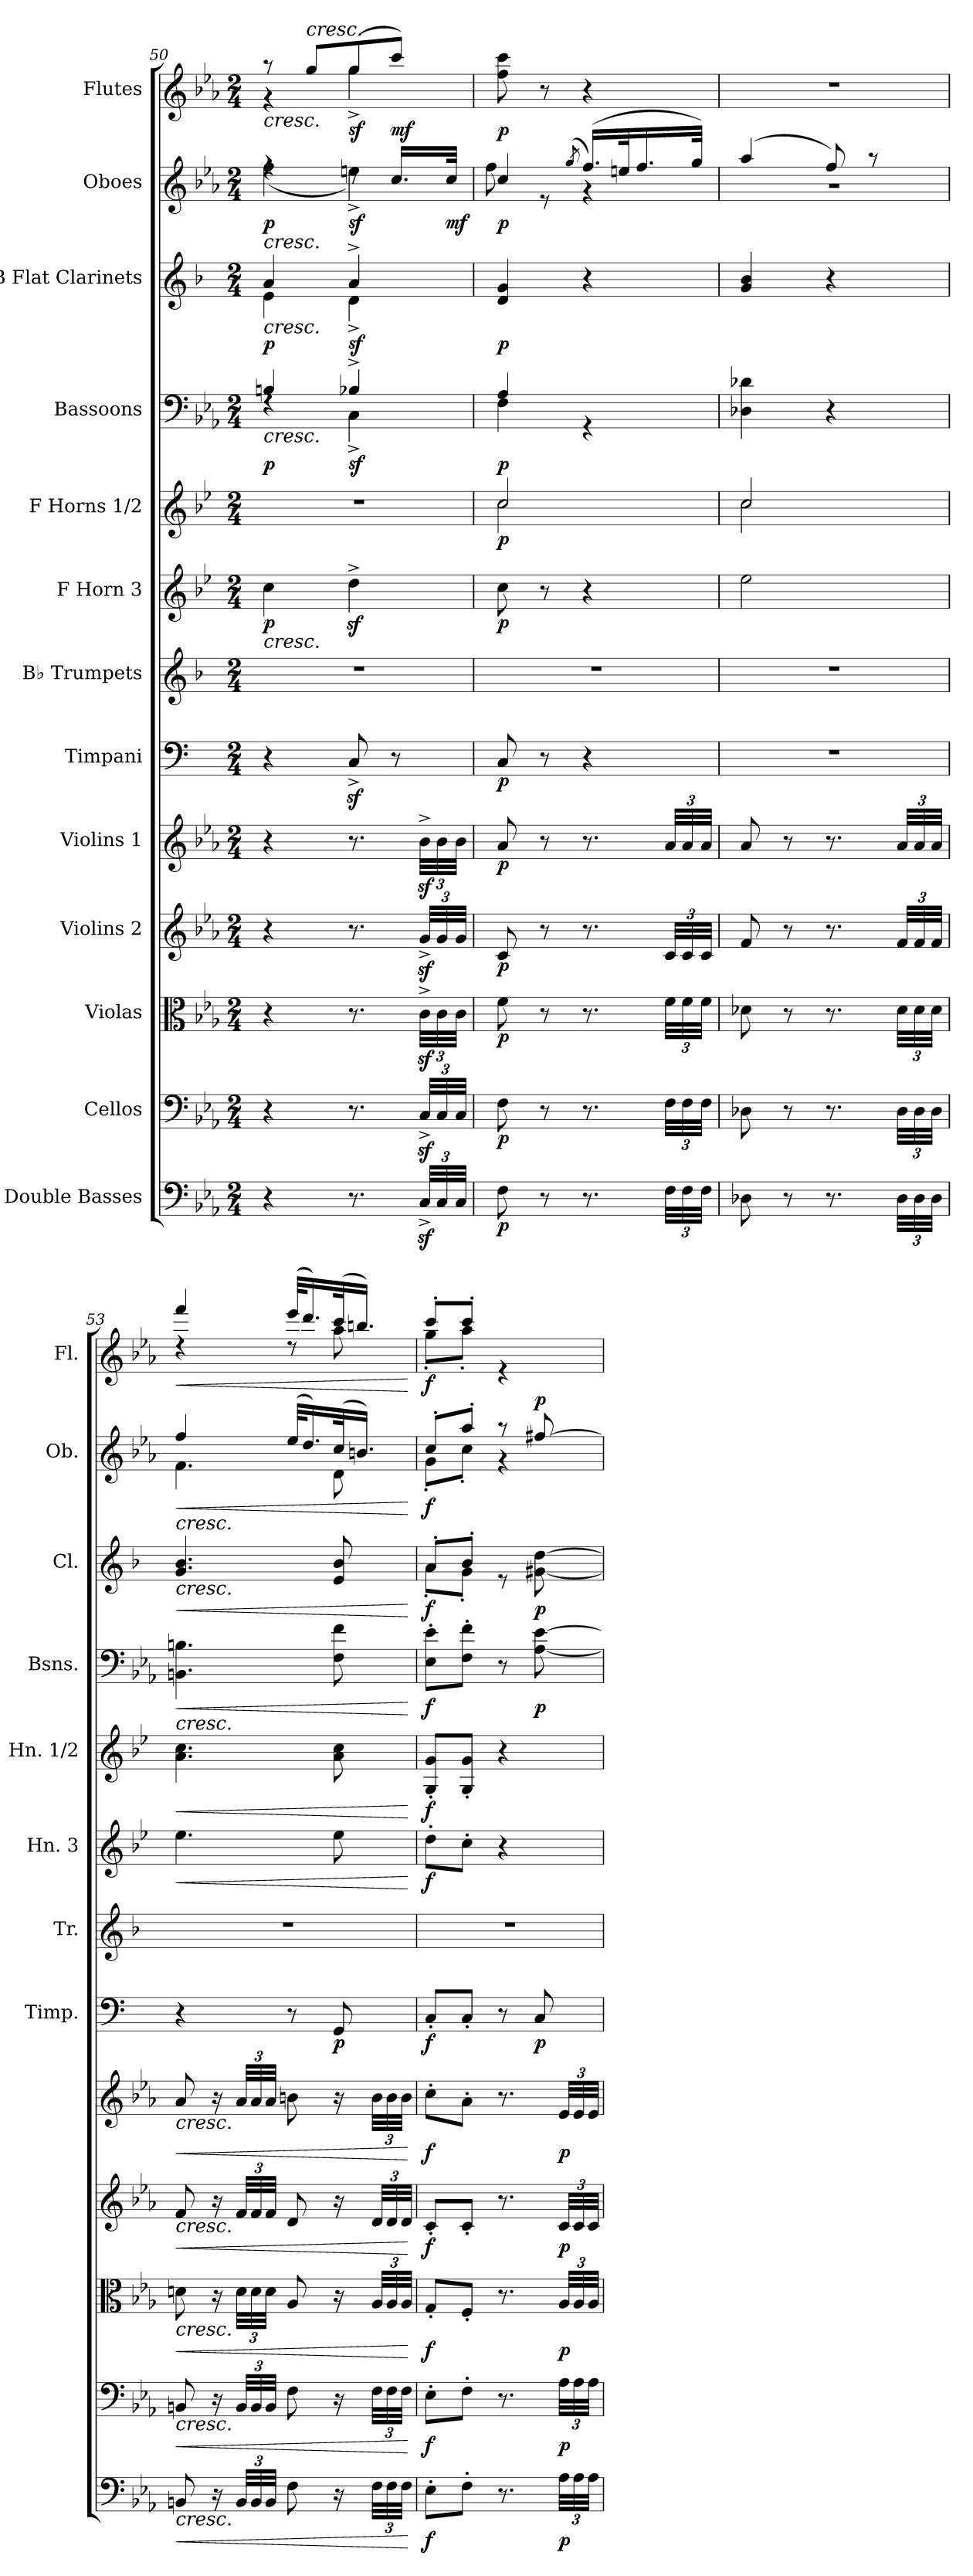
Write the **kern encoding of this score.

**kern	**dynam	**kern	**dynam	**kern	**dynam	**kern	**dynam	**kern	**dynam	**kern	**dynam	**kern	**kern	**dynam	**kern	**dynam	**kern	**dynam	**kern	**dynam	**kern	**dynam	**kern	**dynam
*part13	*part13	*part12	*part12	*part11	*part11	*part10	*part10	*part9	*part9	*part8	*part8	*part7	*part6	*part6	*part5	*part5	*part4	*part4	*part3	*part3	*part2	*part2	*part1	*part1
*staff13	*staff13	*staff12	*staff12	*staff11	*staff11	*staff10	*staff10	*staff9	*staff9	*staff8	*staff8	*staff7	*staff6	*staff6	*staff5	*staff5	*staff4	*staff4	*staff3	*staff3	*staff2	*staff2	*staff1	*staff1
*I"Double Basses	*	*I"Cellos	*	*I"Violas	*	*I"Violins 2	*	*I"Violins 1	*	*I"Timpani	*	*I"B♭ Trumpets	*I"F Horn 3	*	*I"F Horns 1/2	*	*I"Bassoons	*	*I"B Flat Clarinets	*	*I"Oboes	*	*I"Flutes	*
*	*	*	*	*	*	*	*	*	*	*I'Timp.	*	*I'Tr.	*I'Hn. 3	*	*I'Hn. 1/2	*	*I'Bsns.	*	*I'Cl.	*	*I'Ob.	*	*I'Fl.	*
*clefF4	*	*clefF4	*	*clefC3	*	*clefG2	*	*clefG2	*	*clefF4	*	*clefG2	*clefG2	*	*clefG2	*	*clefF4	*	*clefG2	*	*clefG2	*	*clefG2	*
*ITrd7c12	*	*	*	*	*	*	*	*	*	*	*	*ITrd1c2	*ITrd4c7	*	*ITrd4c7	*	*	*	*ITrd1c2	*	*	*	*	*
*k[b-e-a-]	*	*k[b-e-a-]	*	*k[b-e-a-]	*	*k[b-e-a-]	*	*k[b-e-a-]	*	*k[]	*	*k[b-e-a-]	*k[b-e-a-]	*	*k[b-e-a-]	*	*k[b-e-a-]	*	*k[b-e-a-]	*	*k[b-e-a-]	*	*k[b-e-a-]	*
*M2/4	*	*M2/4	*	*M2/4	*	*M2/4	*	*M2/4	*	*M2/4	*	*M2/4	*M2/4	*	*M2/4	*	*M2/4	*	*M2/4	*	*M2/4	*	*M2/4	*
=50	=50	=50	=50	=50	=50	=50	=50	=50	=50	=50	=50	=50	=50	=50	=50	=50	=50	=50	=50	=50	=50	=50	=50	=50
*	*	*	*	*	*	*	*	*	*	*	*	*	*	*	*	*	*^	*	*^	*	*	*	*	*
!	!	!	!	!	!	!	!	!	!	!	!	!	!	!	!	!	!	!	!	!	!	!	!LO:TX:b:i:t=cresc.	!	!	!
!	!	!	!	!	!	!	!	!	!	!	!	!	!	!	!	!	!	!	!	!LO:TX:b:i:t=cresc.	!	!	!	!	!	!
!	!	!	!	!	!	!	!	!	!	!	!	!	!	!	!	!	!LO:TX:b:i:t=cresc.	!	!	!	!	!	!	!	!	!
!	!	!	!	!	!	!	!	!	!	!	!	!	!LO:TX:b:i:t=cresc.	!	!	!	!	!	!	!	!	!	!	!	!	!
!	!	!	!	!	!	!	!	!	!	!	!	!	!	!LO:DY:b	!	!	!	!	!LO:DY:b	!	!	!LO:DY:b	!	!LO:HP:b	!	!LO:HP:b
*	*	*	*	*	*	*	*	*	*	*	*	*	*	*	*	*	*	*	*	*	*	*	*^	*	*^	*
!	!	!	!	!	!	!	!	!	!	!	!	!	!	!	!	!	!	!	!	!	!	!	!	!	!LO:DY:n=1:b	!	!	!
4r	.	4r	.	4r	.	4r	.	4r	.	4r	.	2r	4f\	p	2r	.	4Bn/	4rF	p	4g/	4d\	p	4rff	(<4ff\	< p	8r	4r	<
!	!	!	!	!	!	!	!	!	!	!	!	!	!	!	!	!	!	!	!	!	!	!	!	!	!	!LO:TX:a:i:t=cresc.	!	!
.	.	.	.	.	.	.	.	.	.	.	.	.	.	.	.	.	.	.	.	.	.	.	.	.	.	8gg/L	.	.
!	!	!	!	!	!	!	!	!	!	!	!	!	!	!	!	!	!	!	!LO:DY:b	!	!	!LO:DY:b	!	!	!LO:DY:n=2:b	!	!	!LO:DY:b
8.r	.	8.r	.	8.r	.	8.r	.	8.r	.	8Cz<^/	.	.	4gz<^\	.	.	.	4B-X^/	4C^\	sf	4g^/	4c^\	sf	8rdd	4een^\)	sf	(>8gg/	4gg^\	sf
!	!	!	!	!	!	!	!	!	!	!	!	!	!	!	!	!	!	!	!	!	!	!	!	!	!	!	!	!LO:DY:n=1:b
.	.	.	.	.	.	.	.	.	.	8r	.	.	.	.	.	.	.	.	.	.	.	.	16.cc/LL	.	.	8ccc/J)	.	[ mf
*Xbrackettup	*	*Xbrackettup	*	*Xbrackettup	*	*Xbrackettup	*	*Xbrackettup	*	*	*	*	*	*	*	*	*	*	*	*	*	*	*	*	*	*	*	*
48CCz<^/LLL	.	48Cz<^/LLL	.	48cz<^\LLL	.	48gz<^/LLL	.	48b-z<^\LLL	.	.	.	.	.	.	.	.	.	.	.	.	.	.	.	.	.	.	.	.
48CC/	.	48C/	.	48c\	.	48g/	.	48b-\	.	.	.	.	.	.	.	.	.	.	.	.	.	.	.	.	.	.	.	.
!	!	!	!	!	!	!	!	!	!	!	!	!	!	!	!	!	!	!	!	!	!	!	!	!	!LO:DY:n=3:b	!	!	!
.	.	.	.	.	.	.	.	.	.	.	.	.	.	.	.	.	.	.	.	.	.	.	32cc/JJk	.	[ mf	.	.	.
48CC/JJJ	.	48C/JJJ	.	48c\JJJ	.	48g/JJJ	.	48b-\JJJ	.	.	.	.	.	.	.	.	.	.	.	.	.	.	.	.	.	.	.	.
*	*	*	*	*	*	*	*	*	*	*	*	*	*	*	*	*	*	*	*	*v	*v	*	*	*	*	*v	*v	*
=51	=51	=51	=51	=51	=51	=51	=51	=51	=51	=51	=51	=51	=51	=51	=51	=51	=51	=51	=51	=51	=51	=51	=51	=51	=51	=51
*	*	*	*	*	*	*	*	*	*	*	*	*	*	*	*^	*	*	*	*	*	*	*	*	*	*	*
!	!LO:DY:b	!	!LO:DY:b	!	!LO:DY:b	!	!LO:DY:b	!	!LO:DY:b	!	!LO:DY:b	!	!	!LO:DY:b	!	!	!LO:DY:b	!	!	!LO:DY:b	!	!LO:DY:b	!	!	!LO:DY:b	!	!LO:DY:b
8FF\	p	8F\	p	8f\	p	8c/	p	8a-/	p	8C/	p	2r	8f\	p	2f/	2f\	p	4A-/	4F\	p	4c/ 4f/	p	4cc/	8ff\	p	8ff\ 8ccc\	p
8r	.	8r	.	8r	.	8r	.	8r	.	8r	.	.	8r	.	.	.	.	.	.	.	.	.	.	8r	.	8r	.
.	.	.	.	.	.	.	.	.	.	.	.	.	.	.	.	.	.	.	.	.	.	.	(<8qgg/	.	.	.	.
8.r	.	8.r	.	8.r	.	8.r	.	8.r	.	4r	.	.	4r	.	.	.	.	4rGG	4ryy	.	4r	.	(>16.ff/LL)	4r	.	4r	.
.	.	.	.	.	.	.	.	.	.	.	.	.	.	.	.	.	.	.	.	.	.	.	32een/K	.	.	.	.
.	.	.	.	.	.	.	.	.	.	.	.	.	.	.	.	.	.	.	.	.	.	.	16.ff/	.	.	.	.
48FF\LLL	.	48F\LLL	.	48f\LLL	.	48c/LLL	.	48a-/LLL	.	.	.	.	.	.	.	.	.	.	.	.	.	.	.	.	.	.	.
48FF\	.	48F\	.	48f\	.	48c/	.	48a-/	.	.	.	.	.	.	.	.	.	.	.	.	.	.	.	.	.	.	.
.	.	.	.	.	.	.	.	.	.	.	.	.	.	.	.	.	.	.	.	.	.	.	32gg/JJk)	.	.	.	.
48FF\JJJ	.	48F\JJJ	.	48f\JJJ	.	48c/JJJ	.	48a-/JJJ	.	.	.	.	.	.	.	.	.	.	.	.	.	.	.	.	.	.	.
*	*	*	*	*	*	*	*	*	*	*	*	*	*	*	*	*	*	*v	*v	*	*	*	*	*	*	*	*
!!LO:PB:g=z
=52	=52	=52	=52	=52	=52	=52	=52	=52	=52	=52	=52	=52	=52	=52	=52	=52	=52	=52	=52	=52	=52	=52	=52	=52	=52	=52
8DD-X\	.	8D-X\	.	8d-X\	.	8f/	.	8a-/	.	2r	.	2r	2a-\	.	2f/	2f\	.	4D-X\ 4d-X\	.	4f/ 4a-/	.	(>4aa-/	2r	.	2r	.
8r	.	8r	.	8r	.	8r	.	8r	.	.	.	.	.	.	.	.	.	.	.	.	.	.	.	.	.	.
8.r	.	8.r	.	8.r	.	8.r	.	8.r	.	.	.	.	.	.	.	.	.	4r	.	4r	.	8ff/)	.	.	.	.
.	.	.	.	.	.	.	.	.	.	.	.	.	.	.	.	.	.	.	.	.	.	8r	.	.	.	.
48DD-\LLL	.	48D-\LLL	.	48d-\LLL	.	48f/LLL	.	48a-/LLL	.	.	.	.	.	.	.	.	.	.	.	.	.	.	.	.	.	.
48DD-\	.	48D-\	.	48d-\	.	48f/	.	48a-/	.	.	.	.	.	.	.	.	.	.	.	.	.	.	.	.	.	.
48DD-\JJJ	.	48D-\JJJ	.	48d-\JJJ	.	48f/JJJ	.	48a-/JJJ	.	.	.	.	.	.	.	.	.	.	.	.	.	.	.	.	.	.
*	*	*	*	*	*	*	*	*	*	*	*	*	*	*	*v	*v	*	*	*	*	*	*	*	*	*	*
=53	=53	=53	=53	=53	=53	=53	=53	=53	=53	=53	=53	=53	=53	=53	=53	=53	=53	=53	=53	=53	=53	=53	=53	=53	=53
!	!	!	!	!	!	!	!	!	!	!	!	!	!	!	!	!	!	!	!	!	!	!	!	!LO:TX:b:i:t=cresc.	!
!	!	!	!	!	!	!	!	!	!	!	!	!	!	!	!	!	!	!	!	!	!LO:TX:b:i:t=cresc.	!	!	!	!
!	!	!	!	!	!	!	!	!	!	!	!	!	!	!	!	!	!	!	!LO:TX:b:i:t=cresc.	!	!	!	!	!	!
!	!	!	!	!	!	!	!	!	!	!	!	!	!	!	!	!	!LO:TX:b:i:t=cresc.	!	!	!	!	!	!	!	!
!	!	!	!	!	!	!	!	!LO:TX:b:i:t=cresc.	!	!	!	!	!	!	!	!	!	!	!	!	!	!	!	!	!
!	!	!	!	!	!	!LO:TX:b:i:t=cresc.	!	!	!	!	!	!	!	!	!	!	!	!	!	!	!	!	!	!	!
!	!	!	!	!LO:TX:b:i:t=cresc.	!	!	!	!	!	!	!	!	!	!	!	!	!	!	!	!	!	!	!	!	!
!	!	!LO:TX:b:i:t=cresc.	!	!	!	!	!	!	!	!	!	!	!	!	!	!	!	!	!	!	!	!	!	!	!
!LO:TX:b:i:t=cresc.	!	!	!	!	!	!	!	!	!	!	!	!	!	!	!	!	!	!	!	!	!	!	!	!	!
!	!LO:HP:b	!	!LO:HP:b	!	!LO:HP:b	!	!LO:HP:b	!	!LO:HP:b	!	!	!	!	!LO:HP:b	!	!LO:HP:b	!	!LO:HP:b	!	!LO:HP:b	!	!	!LO:HP:b	!	!LO:HP:b
*	*	*	*	*	*	*	*	*	*	*	*	*	*	*	*	*	*	*	*	*	*	*	*	*^	*
8BBBn/	<	8BBn/	<	8dn\	<	8f/	<	8a-/	<	4r	.	2r	4.a-\	<	4.d\ 4.f\	<	4.BBn\ 4.Bn\	<	4.f/ 4.a-/	<	4ff/	4.f\	<	4fff/	4rdd	<
16r	.	16r	.	16r	.	16r	.	16r	.	.	.	.	.	.	.	.	.	.	.	.	.	.	.	.	.	.
48BBB/LLL	.	48BB/LLL	.	48d\LLL	.	48f/LLL	.	48a-/LLL	.	.	.	.	.	.	.	.	.	.	.	.	.	.	.	.	.	.
48BBB/	.	48BB/	.	48d\	.	48f/	.	48a-/	.	.	.	.	.	.	.	.	.	.	.	.	.	.	.	.	.	.
48BBB/JJJ	.	48BB/JJJ	.	48d\JJJ	.	48f/JJJ	.	48a-/JJJ	.	.	.	.	.	.	.	.	.	.	.	.	.	.	.	.	.	.
8FF\	.	8F\	.	8A-/	.	8d/	.	8bn\	.	8r	.	.	.	.	.	.	.	.	.	.	(>32ee-/KLL	.	.	(>32eee-/KLL	8rdd	.
.	.	.	.	.	.	.	.	.	.	.	.	.	.	.	.	.	.	.	.	.	16.dd/)	.	.	16.ddd/)	.	.
!	!	!	!	!	!	!	!	!	!	!	!LO:DY:b	!	!	!	!	!	!	!	!	!	!	!	!	!	!	!
16r	.	16r	.	16r	.	16r	.	16r	.	8GG/	p	.	8a-\	.	8d\ 8f\	.	8F\ 8f\	.	8d/ 8a-/	.	(>32cc/K	8d\	.	(>32ccc/K	8aa-\	.
.	.	.	.	.	.	.	.	.	.	.	.	.	.	.	.	.	.	.	.	.	16.bn/JJ)	.	.	16.bbn/JJ)	.	.
48FF\LLL	.	48F\LLL	.	48A-/LLL	.	48d/LLL	.	48b\LLL	.	.	.	.	.	.	.	.	.	.	.	.	.	.	.	.	.	.
48FF\	.	48F\	.	48A-/	.	48d/	.	48b\	.	.	.	.	.	.	.	.	.	.	.	.	.	.	.	.	.	.
48FF\JJJ	.	48F\JJJ	.	48A-/JJJ	.	48d/JJJ	.	48b\JJJ	.	.	.	.	.	.	.	.	.	.	.	.	.	.	.	.	.	.
*	*	*	*	*	*	*	*	*	*	*	*	*	*	*	*	*	*	*	*	*	*v	*v	*	*	*	*
*	*	*	*	*	*	*	*	*	*	*	*	*	*	*	*	*	*	*	*	*	*	*	*v	*v	*
.	[	.	[	.	[	.	[	.	[	.	.	.	.	[	.	[	.	[	.	[	.	[	.	[
=54	=54	=54	=54	=54	=54	=54	=54	=54	=54	=54	=54	=54	=54	=54	=54	=54	=54	=54	=54	=54	=54	=54	=54	=54
*	*	*	*	*	*	*	*	*	*	*	*	*	*	*	*	*	*	*	*^	*	*^	*	*^	*
!	!LO:DY:b	!	!LO:DY:b	!	!LO:DY:b	!	!LO:DY:b	!	!LO:DY:b	!	!LO:DY:b	!	!	!LO:DY:b	!	!LO:DY:b	!	!LO:DY:b	!	!	!LO:DY:b	!	!	!LO:DY:b	!	!	!LO:DY:b
8EE-'\L	f	8E-'\L	f	8G'/L	f	8c'/L	f	8cc'\L	f	8C'/L	f	2r	8g'\L	f	8C/' 8c/'L	f	8E-\' 8e-\'L	f	8g'/L	8g'\L	f	8cc'/L	8g'\L	f	8ccc'/L	8gg'\L	f
8FF'\J	.	8F'\J	.	8F'/J	.	8c'/J	.	8a-'\J	.	8C'/J	.	.	8f'\J	.	8C/' 8c/'J	.	8F\' 8f\'J	.	8a-'/J	8f'\J	.	8aa-'/J	8cc'\J	.	8ccc'/J	8aa-'\J	.
8.r	.	8.r	.	8.r	.	8.r	.	8.r	.	8r	.	.	4r	.	4r	.	8r	.	8re	4ryy	.	8r	4r	.	4re	4ryy	.
!	!	!	!	!	!	!	!	!	!	!	!LO:DY:b	!	!	!	!	!	!	!LO:DY:b	!	!	!LO:DY:b	!	!	!LO:DY:a	!	!	!
.	.	.	.	.	.	.	.	.	.	8C/	p	.	.	.	.	.	[8A-\ [8e-\	p	[8f#X\ [8cc\	.	p	[8ff#X/	.	p	.	.	.
!	!LO:DY:b	!	!LO:DY:b	!	!LO:DY:b	!	!LO:DY:b	!	!LO:DY:b	!	!	!	!	!	!	!	!	!	!	!	!	!	!	!	!	!	!
48AA-\LLL	p	48A-\LLL	p	48A-/LLL	p	48c/LLL	p	48e-/LLL	p	.	.	.	.	.	.	.	.	.	.	.	.	.	.	.	.	.	.
48AA-\	.	48A-\	.	48A-/	.	48c/	.	48e-/	.	.	.	.	.	.	.	.	.	.	.	.	.	.	.	.	.	.	.
48AA-\JJJ	.	48A-\JJJ	.	48A-/JJJ	.	48c/JJJ	.	48e-/JJJ	.	.	.	.	.	.	.	.	.	.	.	.	.	.	.	.	.	.	.
*	*	*	*	*	*	*	*	*	*	*	*	*	*	*	*	*	*	*	*v	*v	*	*	*	*	*v	*v	*
*	*	*	*	*	*	*	*	*	*	*	*	*	*	*	*	*	*	*	*	*	*v	*v	*	*	*
=	=	=	=	=	=	=	=	=	=	=	=	=	=	=	=	=	=	=	=	=	=	=	=	=
*-	*-	*-	*-	*-	*-	*-	*-	*-	*-	*-	*-	*-	*-	*-	*-	*-	*-	*-	*-	*-	*-	*-	*-	*-
